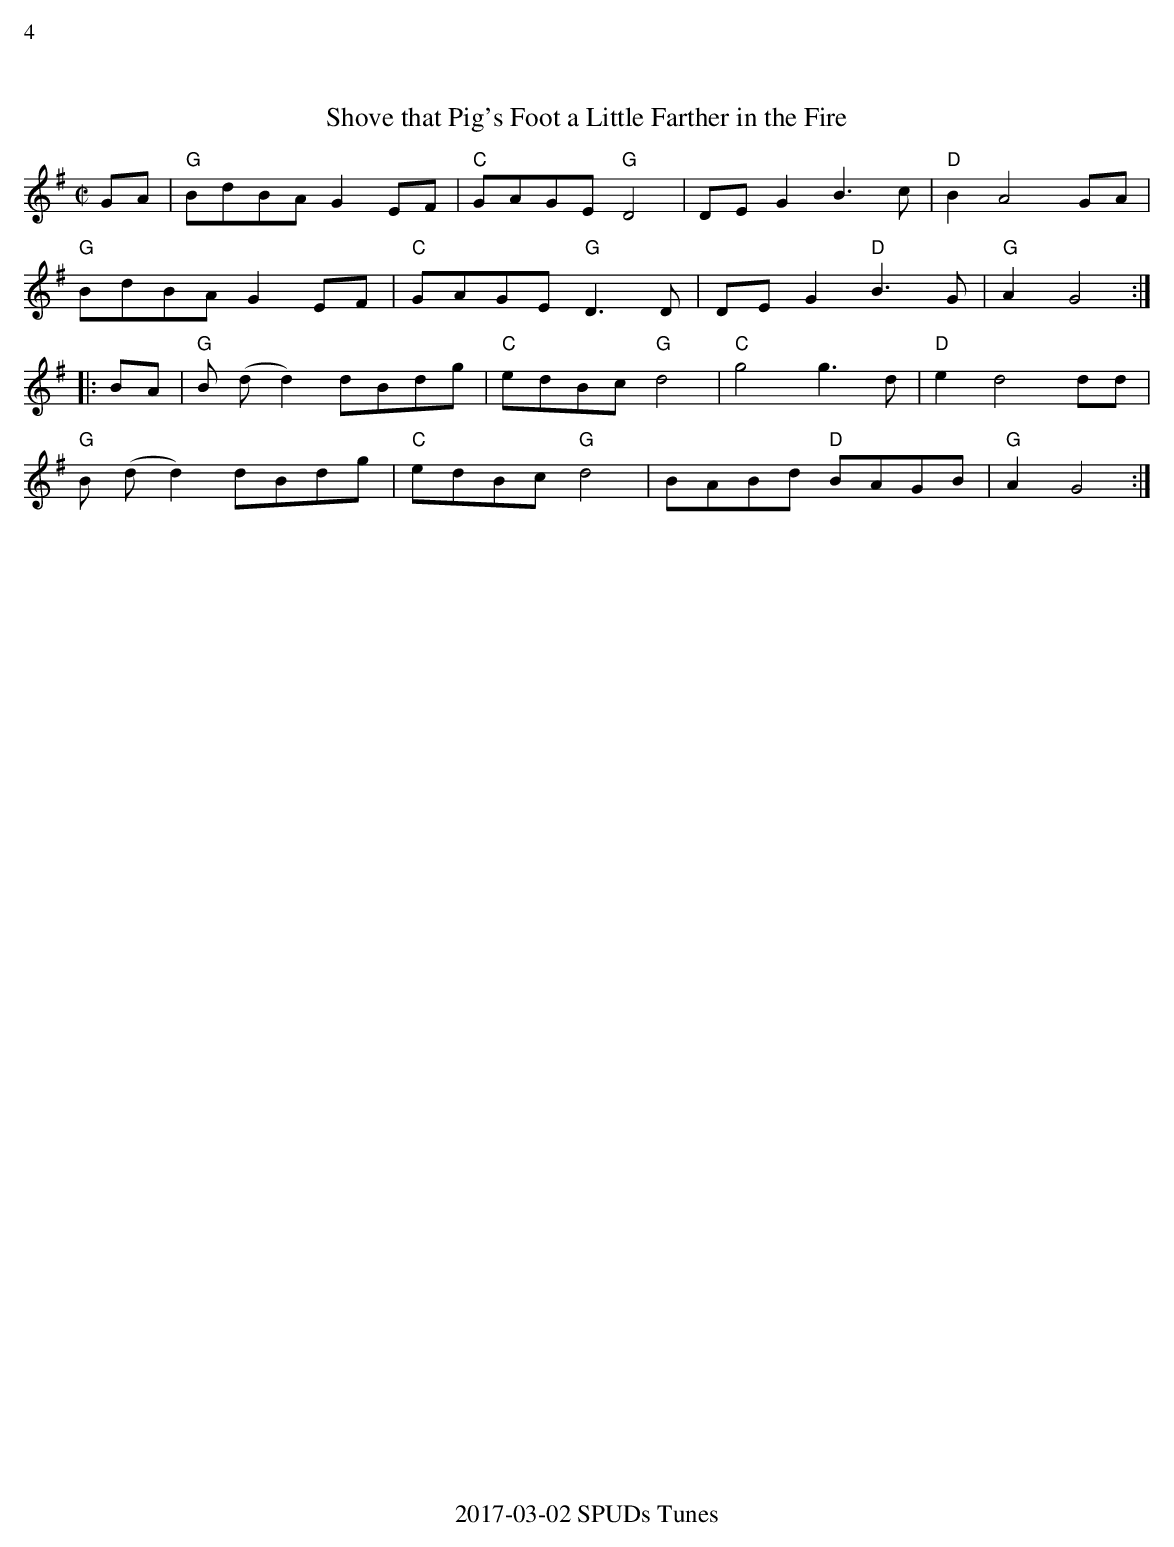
X:1
%%text 4
T:Shove that Pig's Foot a Little Farther in the Fire
M:C|
K:G
GA|"G"BdBA G2 EF|"C"GAGE "G"D4|DE G2 B3c|"D"B2 A4 GA|
"G"BdBA G2 EF|"C"GAGE "G"D3D|DE G2 "D"B3G|"G"A2  G4:|
|:BA|"G"B (dd2)  dBdg|"C"edBc "G"d4|"C"g4g3d|"D"e2 d4 dd|
"G"B (dd2)  dBdg|"C"edBc "G"d4|BABd  "D"BAGB|"G"A2 G4:|
